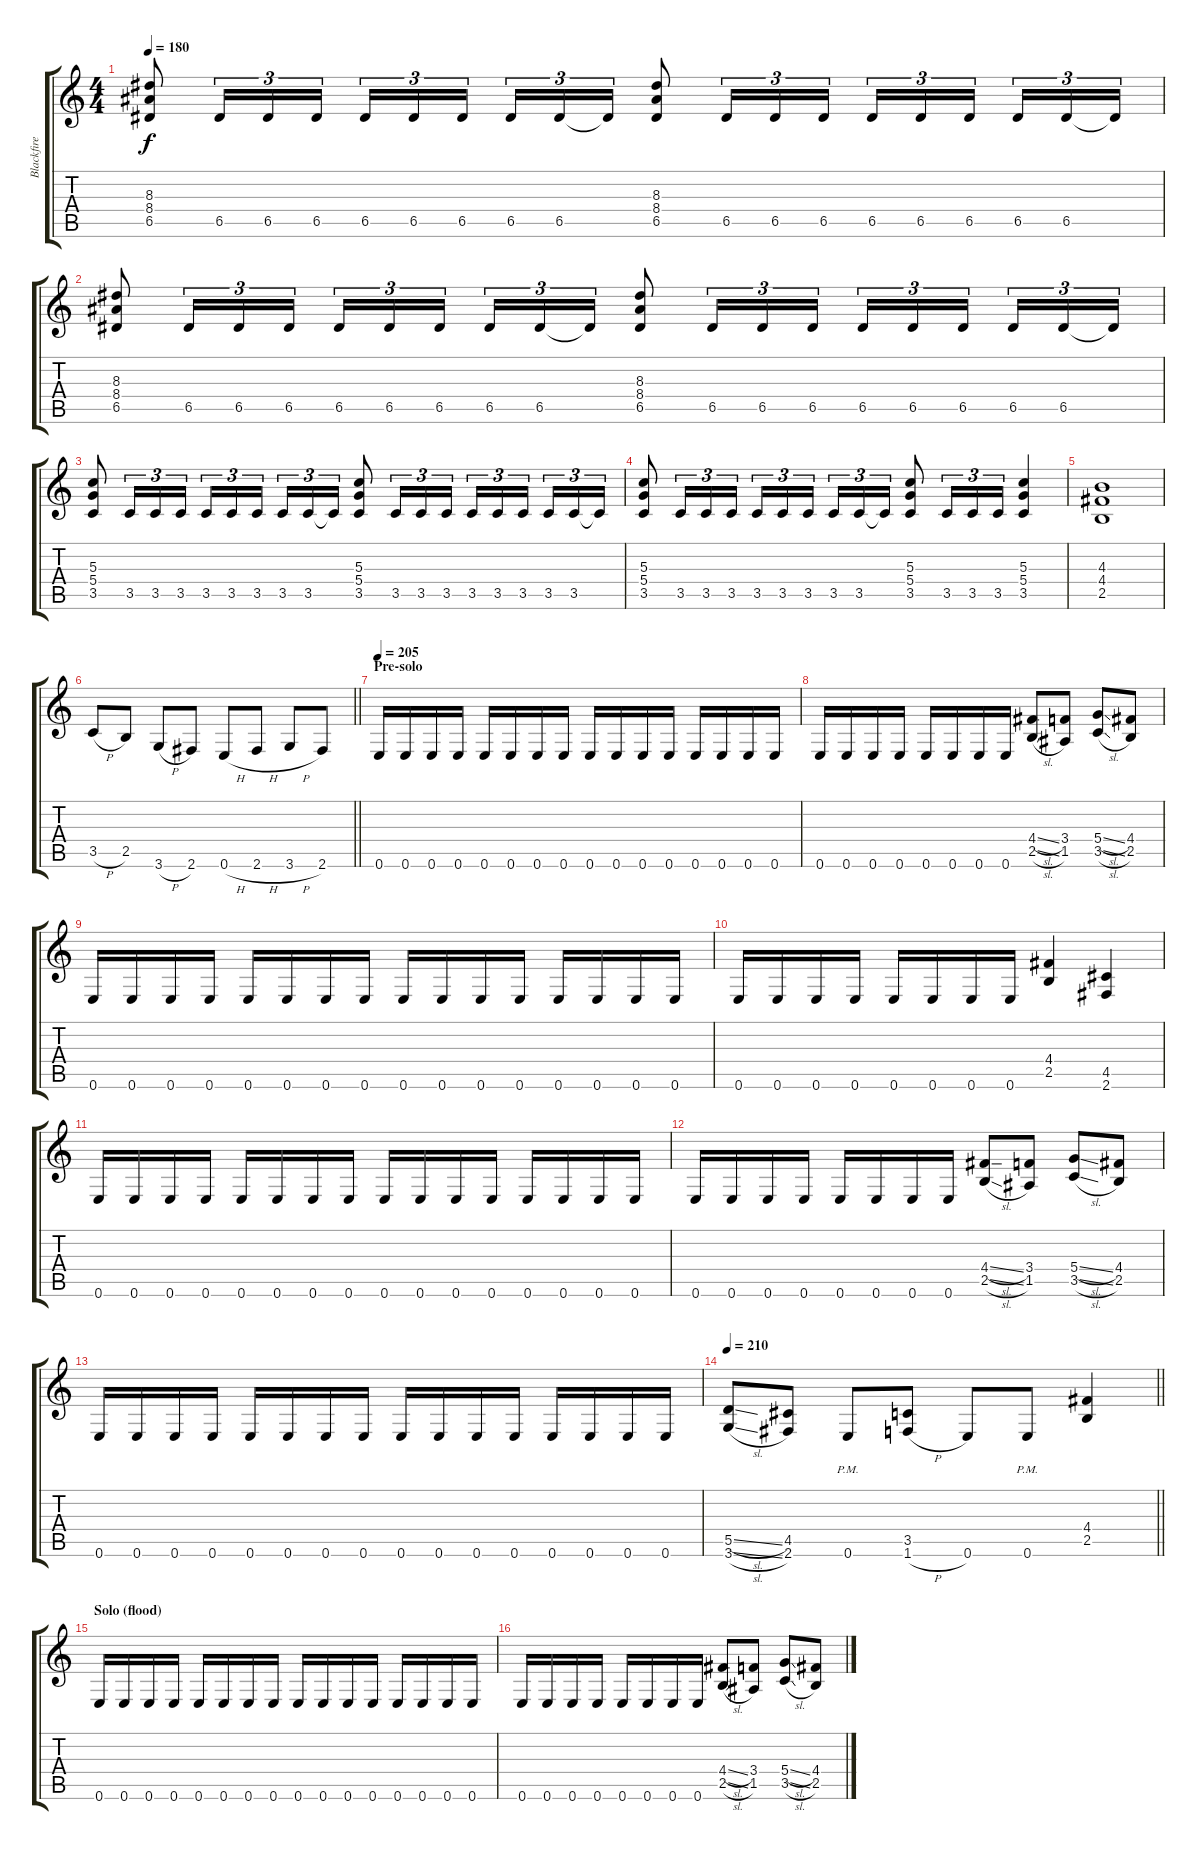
\track ("Blackfire (I)" "Blackfire ") {instrument distortionguitar}
\staff {score tabs}
\tuning (E4 B3 G3 D3 A2 E2) {hide}
\ts (4 4)
\tempo 180
\clef g2
\ks c
(8.3 8.4 6.5).8{dy f} 6.5.16{tu (3 2)} 6.5.16{tu (3 2)} 6.5.16{tu (3 2)} 6.5.16{tu (3 2)} 6.5.16{tu (3 2)} 6.5.16{tu (3 2) beam splitsecondary} 6.5.16{tu (3 2)} 6.5.16{tu (3 2)} 6.5{t}.16{tu (3 2)} (8.3 8.4 6.5).8 6.5.16{tu (3 2)} 6.5.16{tu (3 2)} 6.5.16{tu (3 2)} 6.5.16{tu (3 2)} 6.5.16{tu (3 2)} 6.5.16{tu (3 2) beam splitsecondary} 6.5.16{tu (3 2)} 6.5.16{tu (3 2)} 6.5{t}.16{tu (3 2)} |
(8.3 8.4 6.5).8 6.5.16{tu (3 2)} 6.5.16{tu (3 2)} 6.5.16{tu (3 2)} 6.5.16{tu (3 2)} 6.5.16{tu (3 2)} 6.5.16{tu (3 2) beam splitsecondary} 6.5.16{tu (3 2)} 6.5.16{tu (3 2)} 6.5{t}.16{tu (3 2)} (8.3 8.4 6.5).8 6.5.16{tu (3 2)} 6.5.16{tu (3 2)} 6.5.16{tu (3 2)} 6.5.16{tu (3 2)} 6.5.16{tu (3 2)} 6.5.16{tu (3 2) beam splitsecondary} 6.5.16{tu (3 2)} 6.5.16{tu (3 2)} 6.5{t}.16{tu (3 2)} |
(5.3 5.4 3.5).8 3.5.16{tu (3 2)} 3.5.16{tu (3 2)} 3.5.16{tu (3 2)} 3.5.16{tu (3 2)} 3.5.16{tu (3 2)} 3.5.16{tu (3 2) beam splitsecondary} 3.5.16{tu (3 2)} 3.5.16{tu (3 2)} 3.5{t}.16{tu (3 2)} (5.3 5.4 3.5).8 3.5.16{tu (3 2)} 3.5.16{tu (3 2)} 3.5.16{tu (3 2)} 3.5.16{tu (3 2)} 3.5.16{tu (3 2)} 3.5.16{tu (3 2) beam splitsecondary} 3.5.16{tu (3 2)} 3.5.16{tu (3 2)} 3.5{t}.16{tu (3 2)} |
(5.3 5.4 3.5).8 3.5.16{tu (3 2)} 3.5.16{tu (3 2)} 3.5.16{tu (3 2)} 3.5.16{tu (3 2)} 3.5.16{tu (3 2)} 3.5.16{tu (3 2) beam splitsecondary} 3.5.16{tu (3 2)} 3.5.16{tu (3 2)} 3.5{t}.16{tu (3 2)} (5.3 5.4 3.5).8 3.5.16{tu (3 2)} 3.5.16{tu (3 2)} 3.5.16{tu (3 2)} (5.3 5.4 3.5).4 |
(4.3 4.4 2.5).1 |
\barLineRight lightlight
3.5{h}.8 2.5.8 3.6{h}.8 2.6.8 0.6{h}.8 2.6{h}.8 3.6{h}.8 2.6.8 |
\section ("" "Pre-solo")
\tempo 205
0.6.16 0.6.16 0.6.16 0.6.16 0.6.16 0.6.16 0.6.16 0.6.16 0.6.16 0.6.16 0.6.16 0.6.16 0.6.16 0.6.16 0.6.16 0.6.16 |
0.6.16 0.6.16 0.6.16 0.6.16 0.6.16 0.6.16 0.6.16 0.6.16 (4.4{sl} 2.5{sl}).8 (3.4 1.5).8 (5.4{sl} 3.5{sl}).8 (4.4 2.5).8 |
0.6.16 0.6.16 0.6.16 0.6.16 0.6.16 0.6.16 0.6.16 0.6.16 0.6.16 0.6.16 0.6.16 0.6.16 0.6.16 0.6.16 0.6.16 0.6.16 |
0.6.16 0.6.16 0.6.16 0.6.16 0.6.16 0.6.16 0.6.16 0.6.16 (4.4 2.5).4 (4.5 2.6).4 |
0.6.16 0.6.16 0.6.16 0.6.16 0.6.16 0.6.16 0.6.16 0.6.16 0.6.16 0.6.16 0.6.16 0.6.16 0.6.16 0.6.16 0.6.16 0.6.16 |
0.6.16 0.6.16 0.6.16 0.6.16 0.6.16 0.6.16 0.6.16 0.6.16 (4.4{sl} 2.5{sl}).8 (3.4 1.5).8 (5.4{sl} 3.5{sl}).8 (4.4 2.5).8 |
0.6.16 0.6.16 0.6.16 0.6.16 0.6.16 0.6.16 0.6.16 0.6.16 0.6.16 0.6.16 0.6.16 0.6.16 0.6.16 0.6.16 0.6.16 0.6.16 |
\tempo 210
\barLineRight lightlight
(5.5{sl} 3.6{sl}).8 (4.5 2.6).8 0.6{pm}.8 (3.5 1.6{h}).8 0.6.8 0.6{pm}.8 (4.4 2.5).4 |
\section ("" "Solo (flood)")
0.6.16 0.6.16 0.6.16 0.6.16 0.6.16 0.6.16 0.6.16 0.6.16 0.6.16 0.6.16 0.6.16 0.6.16 0.6.16 0.6.16 0.6.16 0.6.16 |
0.6.16 0.6.16 0.6.16 0.6.16 0.6.16 0.6.16 0.6.16 0.6.16 (4.4{sl} 2.5{sl}).8 (3.4 1.5).8 (5.4{sl} 3.5{sl}).8 (4.4 2.5).8
